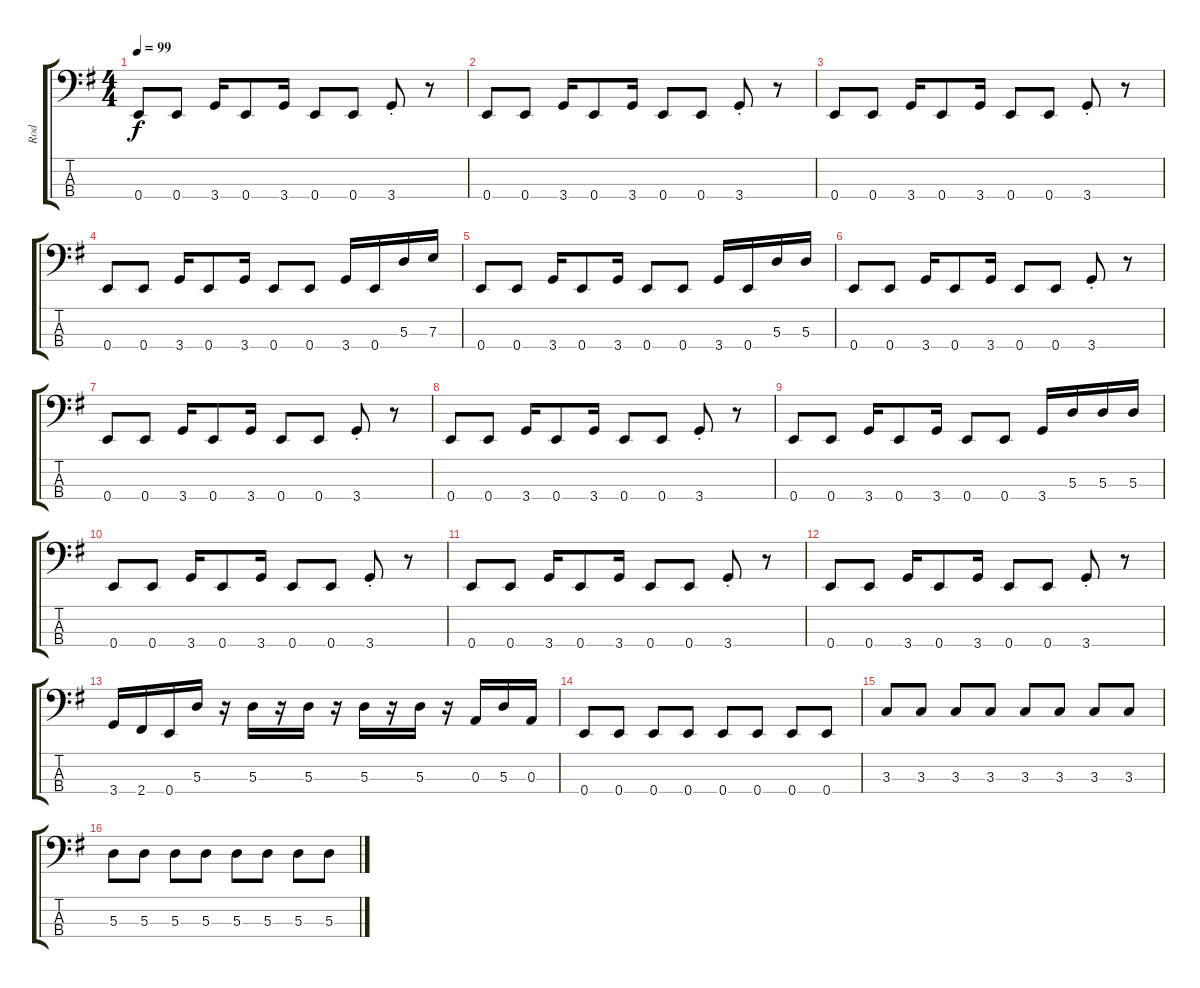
\track ("Rod" "Rod") {instrument electricbasspick}
\staff {score tabs}
\tuning (G2 D2 A1 E1) {hide}
\ts (4 4)
\tempo 99
\clef f4
\ks g
0.4.8{dy f} 0.4.8 3.4.16 0.4.8 3.4.16 0.4.8 0.4.8 3.4{st}.8 r.8 |
0.4.8 0.4.8 3.4.16 0.4.8 3.4.16 0.4.8 0.4.8 3.4{st}.8 r.8 |
0.4.8 0.4.8 3.4.16 0.4.8 3.4.16 0.4.8 0.4.8 3.4{st}.8 r.8 |
0.4.8 0.4.8 3.4.16 0.4.8 3.4.16 0.4.8 0.4.8 3.4.16 0.4.16 5.3.16 7.3.16 |
0.4.8 0.4.8 3.4.16 0.4.8 3.4.16 0.4.8 0.4.8 3.4.16 0.4.16 5.3.16 5.3.16 |
0.4.8 0.4.8 3.4.16 0.4.8 3.4.16 0.4.8 0.4.8 3.4{st}.8 r.8 |
0.4.8 0.4.8 3.4.16 0.4.8 3.4.16 0.4.8 0.4.8 3.4{st}.8 r.8 |
0.4.8 0.4.8 3.4.16 0.4.8 3.4.16 0.4.8 0.4.8 3.4{st}.8 r.8 |
0.4.8 0.4.8 3.4.16 0.4.8 3.4.16 0.4.8 0.4.8 3.4.16 5.3.16 5.3.16 5.3.16 |
0.4.8 0.4.8 3.4.16 0.4.8 3.4.16 0.4.8 0.4.8 3.4{st}.8 r.8 |
0.4.8 0.4.8 3.4.16 0.4.8 3.4.16 0.4.8 0.4.8 3.4{st}.8 r.8 |
0.4.8 0.4.8 3.4.16 0.4.8 3.4.16 0.4.8 0.4.8 3.4{st}.8 r.8 |
3.4.16 2.4.16 0.4.16 5.3.16 r.16 5.3.16 r.16 5.3.16 r.16 5.3.16 r.16 5.3.16 r.16 0.3.16 5.3.16 0.3.16 |
0.4.8 0.4.8 0.4.8 0.4.8 0.4.8 0.4.8 0.4.8 0.4.8 |
3.3.8 3.3.8 3.3.8 3.3.8 3.3.8 3.3.8 3.3.8 3.3.8 |
5.3.8 5.3.8 5.3.8 5.3.8 5.3.8 5.3.8 5.3.8 5.3.8
